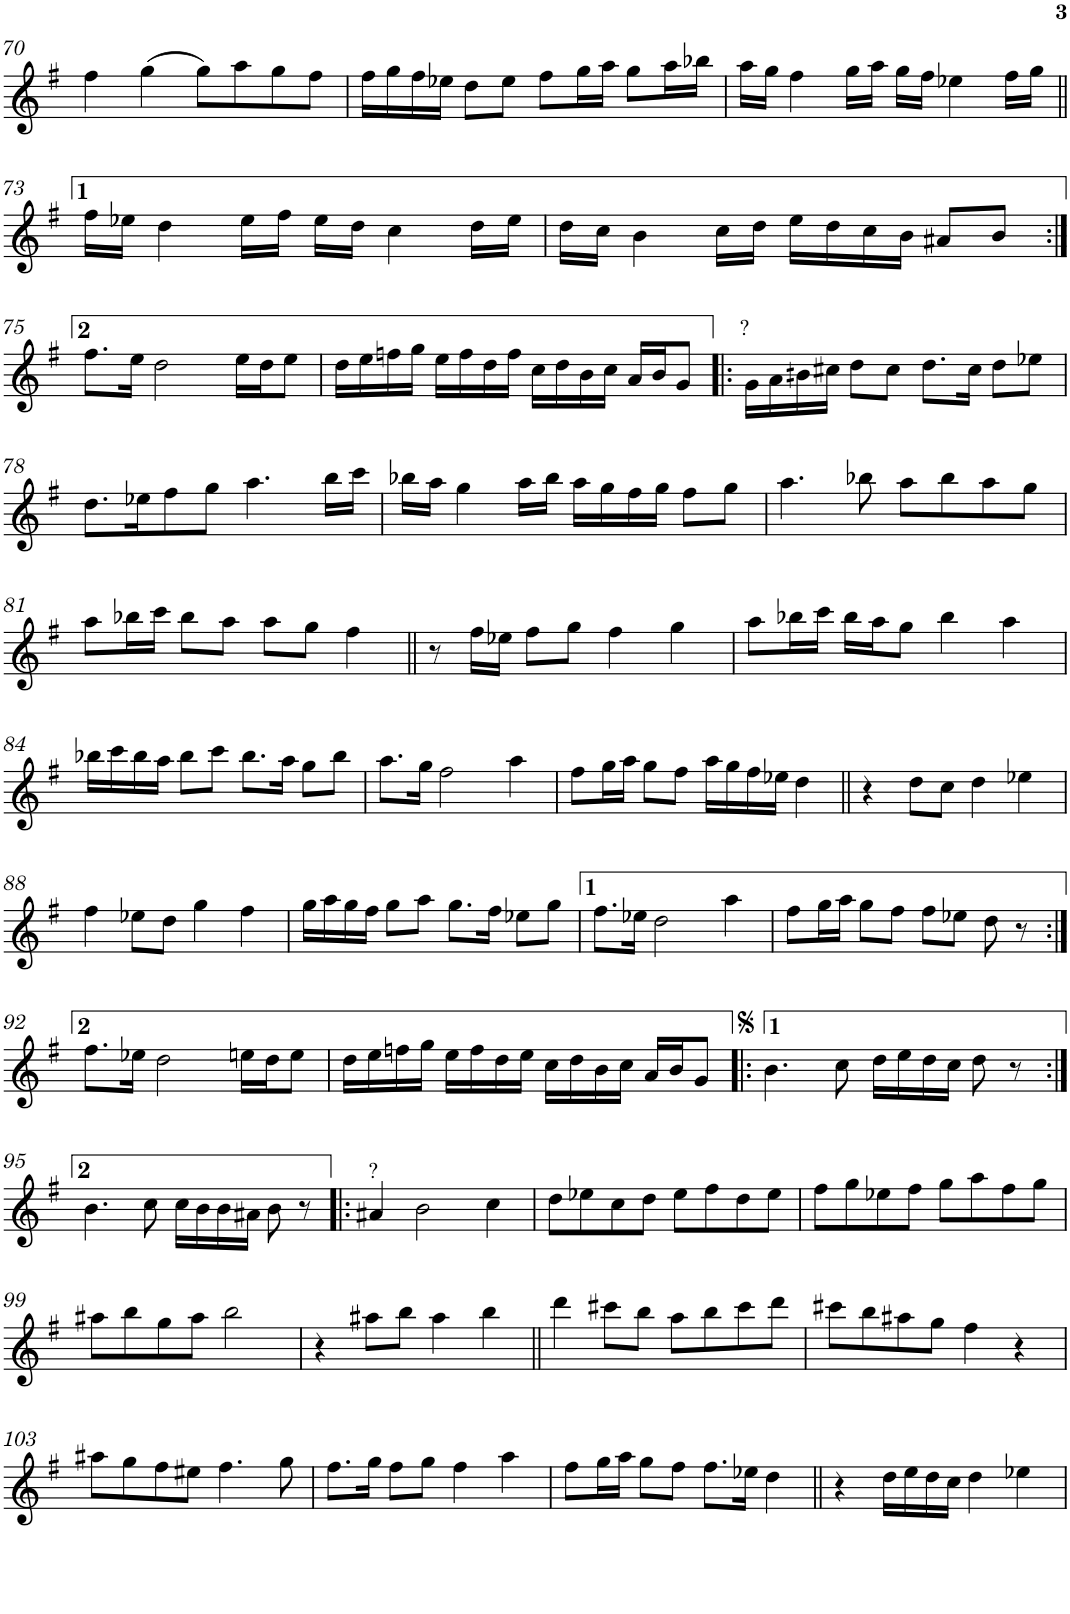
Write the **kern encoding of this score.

**kern
*part1
*staff1
*I"Piano
*I'Pno.
!!LO:PB:g=z
*clefG2
*k[f#]
*M4/4
*met(c)
=70
4ff#\
(4gg\
8gg\L)
8aa\
8gg\
8ff#\J
=71
16ff#\LL
16gg\
16ff#\
16ee-X\JJ
8dd\L
8ee-\J
8ff#\L
16gg\L
16aa\JJ
8gg\L
16aa\L
16bb-X\JJ
=72
16aa\LL
16gg\JJ
4ff#\
16gg\LL
16aa\JJ
16gg\LL
16ff#\JJ
4ee-X\
16ff#\LL
16gg\JJ
!!LO:LB:g=z
=73||
16ff#\LL
16ee-X\JJ
4dd\
16ee-\LL
16ff#\JJ
16ee-\LL
16dd\JJ
4cc\
16dd\LL
16ee-\JJ
=74
16dd\LL
16cc\JJ
4b\
16cc\LL
16dd\JJ
16ee\LL
16dd\
16cc\
16b\JJ
8a#X/L
8b/J
!!LO:LB:g=z
=75:|!
8.ff#\L
16ee\Jk
2dd\
16ee\LL
16dd\J
8ee\J
=76
16dd\LL
16ee\
16ffn\
16gg\JJ
16ee\LL
16ff\
16dd\
16ff\JJ
16cc\LL
16dd\
16b\
16cc\JJ
16a/LL
16b/J
8g/J
=77!|:
!LO:TX:a:t=?
16g\LL
16a\
16bn\
16cc#X\JJ
8dd\L
8cc#\J
8.dd\L
16cc#\Jk
8dd\L
8ee-X\J
!!LO:LB:g=z
=78
8.dd\L
16ee-X\K
8ff#\
8gg\J
4.aa\
16bb\LL
16ccc\JJ
=79
16bb-X\LL
16aa\JJ
4gg\
16aa\LL
16bb-\JJ
16aa\LL
16gg\
16ff#\
16gg\JJ
8ff#\L
8gg\J
=80
4.aa\
8bb-X\
8aa\L
8bb-\
8aa\
8gg\J
!!LO:LB:g=z
=81
8aa\L
16bb-X\L
16ccc\JJ
8bb-\L
8aa\J
8aa\L
8gg\J
4ff#\
=82||
8r
16ff#\LL
16ee-X\JJ
8ff#\L
8gg\J
4ff#\
4gg\
=83
8aa\L
16bb-X\L
16ccc\JJ
16bb-\LL
16aa\J
8gg\J
4bb-\
4aa\
!!LO:LB:g=z
=84
16bb-X\LL
16ccc\
16bb-\
16aa\JJ
8bb-\L
8ccc\J
8.bb-\L
16aa\Jk
8gg\L
8bb-\J
=85
8.aa\L
16gg\Jk
2ff#\
4aa\
=86
8ff#\L
16gg\L
16aa\JJ
8gg\L
8ff#\J
16aa\LL
16gg\
16ff#\
16ee-X\JJ
4dd\
=87||
4r
8dd\L
8cc\J
4dd\
4ee-X\
!!LO:LB:g=z
=88
4ff#\
8ee-X\L
8dd\J
4gg\
4ff#\
=89
16gg\LL
16aa\
16gg\
16ff#\JJ
8gg\L
8aa\J
8.gg\L
16ff#\Jk
8ee-X\L
8gg\J
=90
8.ff#\L
16ee-X\Jk
2dd\
4aa\
=91
8ff#\L
16gg\L
16aa\JJ
8gg\L
8ff#\J
8ff#\L
8ee-X\J
8dd\
8r
!!LO:LB:g=z
=92:|!
8.ff#\L
16ee-X\Jk
2dd\
16een\LL
16dd\J
8ee\J
=93
16dd\LL
16ee\
16ffn\
16gg\JJ
16ee\LL
16ff\
16dd\
16ee\JJ
16cc\LL
16dd\
16b\
16cc\JJ
16a/LL
16b/J
8g/J
=94!|:
4.b\
8cc\
16dd\LL
16ee\
16dd\
16cc\JJ
8dd\
8r
!!LO:LB:g=z
=95:|!
4.b\
8cc\
16cc\LL
16b\
16b\
16a#X\JJ
8b\
8r
=96!|:
!LO:TX:a:t=?
4a#X/
2b\
4cc\
=97
8dd\L
8ee-X\
8cc\
8dd\J
8ee-\L
8ff#\
8dd\
8ee-\J
=98
8ff#\L
8gg\
8ee-X\
8ff#\J
8gg\L
8aa\
8ff#\
8gg\J
!!LO:LB:g=z
=99
8aa#X\L
8bb\
8gg\
8aa#\J
2bb\
=100
4r
8aa#X\L
8bb\J
4aa#\
4bb\
=101||
4ddd\
8ccc#X\L
8bb\J
8aa\L
8bb\
8ccc#\
8ddd\J
=102
8ccc#X\L
8bb\
8aa#X\
8gg\J
4ff#\
4r
!!LO:LB:g=z
=103
8aa#X\L
8gg\
8ff#\
8ee#X\J
4.ff#\
8gg\
=104
8.ff#\L
16gg\Jk
8ff#\L
8gg\J
4ff#\
4aa\
=105
8ff#\L
16gg\L
16aa\JJ
8gg\L
8ff#\J
8.ff#\L
16ee-X\Jk
4dd\
=106||
4r
16dd\LL
16ee\
16dd\
16cc\JJ
4dd\
4ee-X\
=
*-
